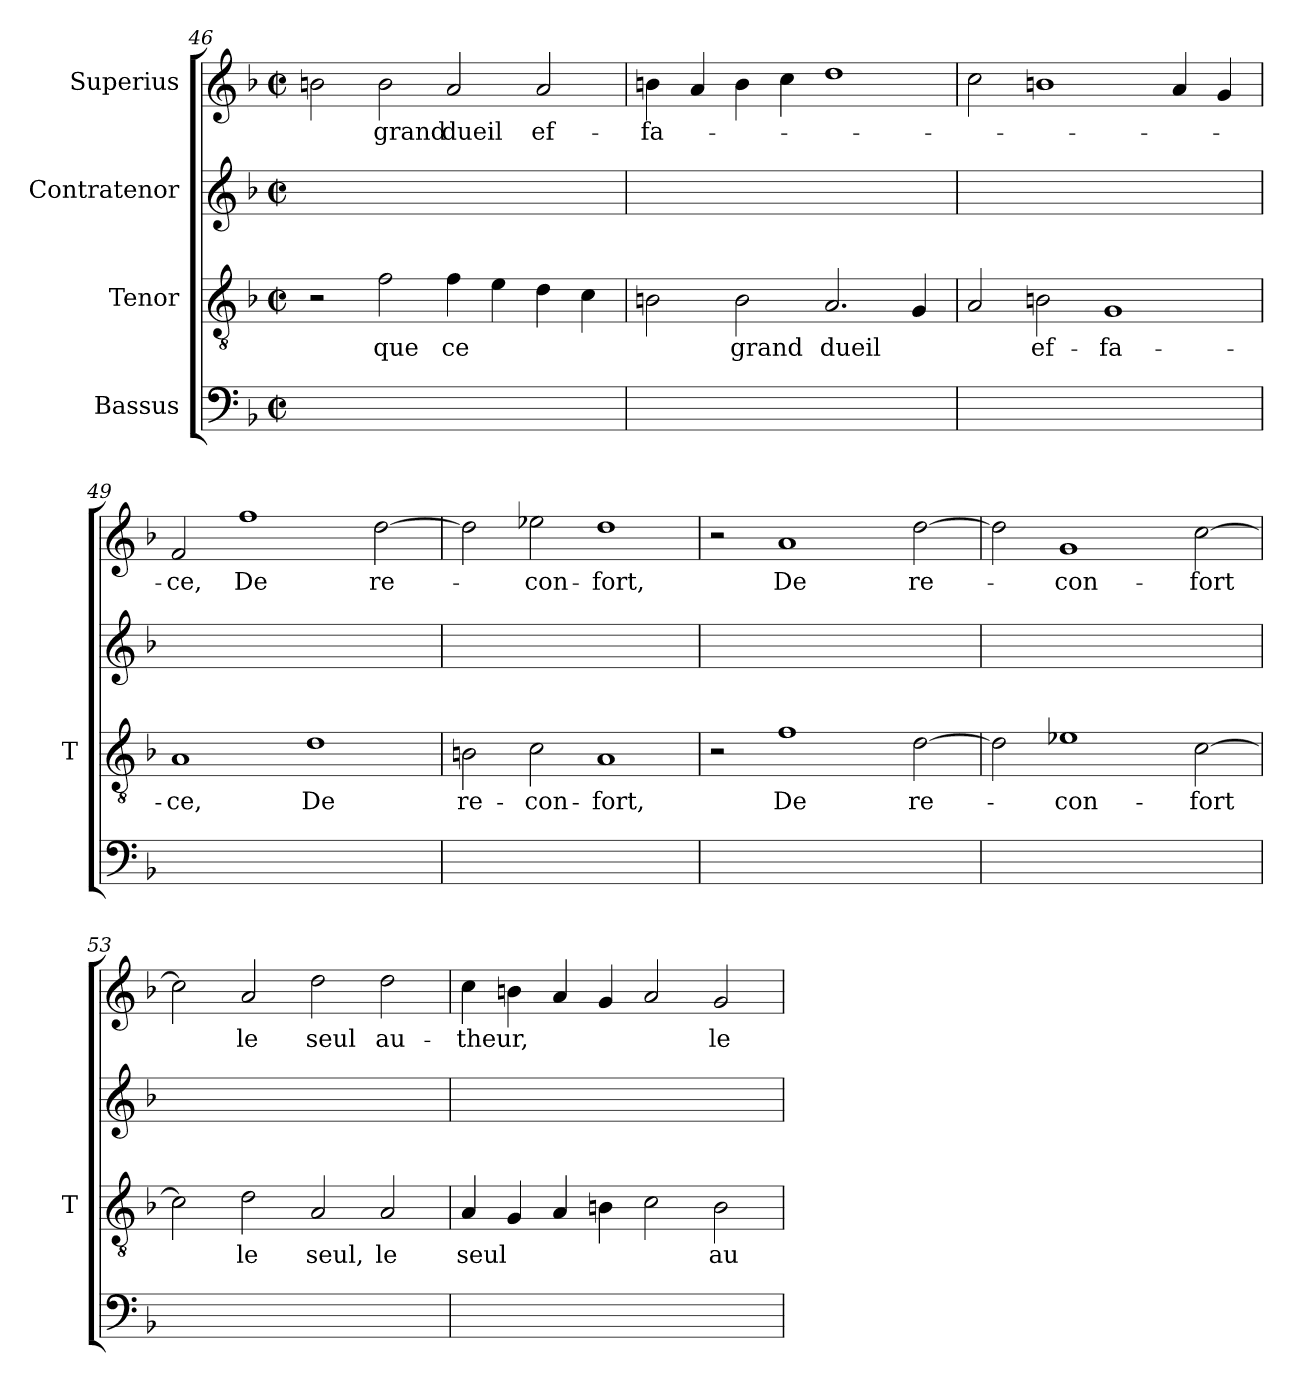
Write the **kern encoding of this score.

**kern	**kern	**text	**kern	**kern	**text
*part4	*part3	*part3	*part2	*part1	*part1
*staff4	*staff3	*staff3	*staff2	*staff1	*staff1
*I"Bassus	*I"Tenor	*	*I"Contratenor	*I"Superius	*
*	*I'T	*	*	*	*
*clefF4	*clefGv2	*	*clefG2	*clefG2	*
*k[b-]	*k[b-]	*	*k[b-]	*k[b-]	*
*F:	*F:	*	*F:	*F:	*
*M2/2	*M2/2	*	*M2/2	*M2/2	*
*met(c|)	*met(c|)	*	*met(c|)	*met(c|)	*
=46	=46	=46	=46	=46	=46
1ryy	2r	.	1ryy	2b	.
.	2f	-que	.	2b	-grand
1ryy	4f	-ce	1ryy	2a	-dueil
.	4e	.	.	.	.
.	4d	.	.	2a	ef-
.	4c	.	.	.	.
!!LO:PB:g=z
=47	=47	=47	=47	=47	=47
1ryy	2B	.	1ryy	4b	fa-
.	.	.	.	4a	.
.	2B	-grand	.	4b	.
.	.	.	.	4cc	.
1ryy	2.A	-dueil	1ryy	1dd	.
.	4G	.	.	.	.
=48	=48	=48	=48	=48	=48
1ryy	2A	.	1ryy	2cc	.
.	2B	ef-	.	1b	.
1ryy	1G	fa-	1ryy	.	.
.	.	.	.	4a	.
.	.	.	.	4g	.
=49	=49	=49	=49	=49	=49
1ryy	1A	-ce,	1ryy	2f	-ce,
.	.	.	.	1ff	-De
1ryy	1d	-De	1ryy	.	.
.	.	.	.	[2dd	re-
=50	=50	=50	=50	=50	=50
1ryy	2B	re-	1ryy	2dd]	.
.	2c	con-	.	2ee-X	con-
1ryy	1A	-fort,	1ryy	1dd	-fort,
=51	=51	=51	=51	=51	=51
1ryy	2r	.	1ryy	2r	.
.	1f	-De	.	1a	-De
1ryy	.	.	1ryy	.	.
.	[2d	re-	.	[2dd	re-
=52	=52	=52	=52	=52	=52
1ryy	2d]	.	1ryy	2dd]	.
.	1e-X	con-	.	1g	con-
1ryy	.	.	1ryy	.	.
.	[2c	-fort	.	[2cc	-fort
=53	=53	=53	=53	=53	=53
1ryy	2c]	.	1ryy	2cc]	.
.	2d	-le	.	2a	-le
1ryy	2A	-seul,	1ryy	2dd	-seul
.	2A	-le	.	2dd	au-
=54	=54	=54	=54	=54	=54
1ryy	4A	-seul	1ryy	4cc	-theur,
.	4G	.	.	4b	.
.	4A	.	.	4a	.
.	4B	.	.	4g	.
1ryy	2c	.	1ryy	2a	.
.	2B	au-	.	2g	-le
=	=	=	=	=	=
*-	*-	*-	*-	*-	*-
